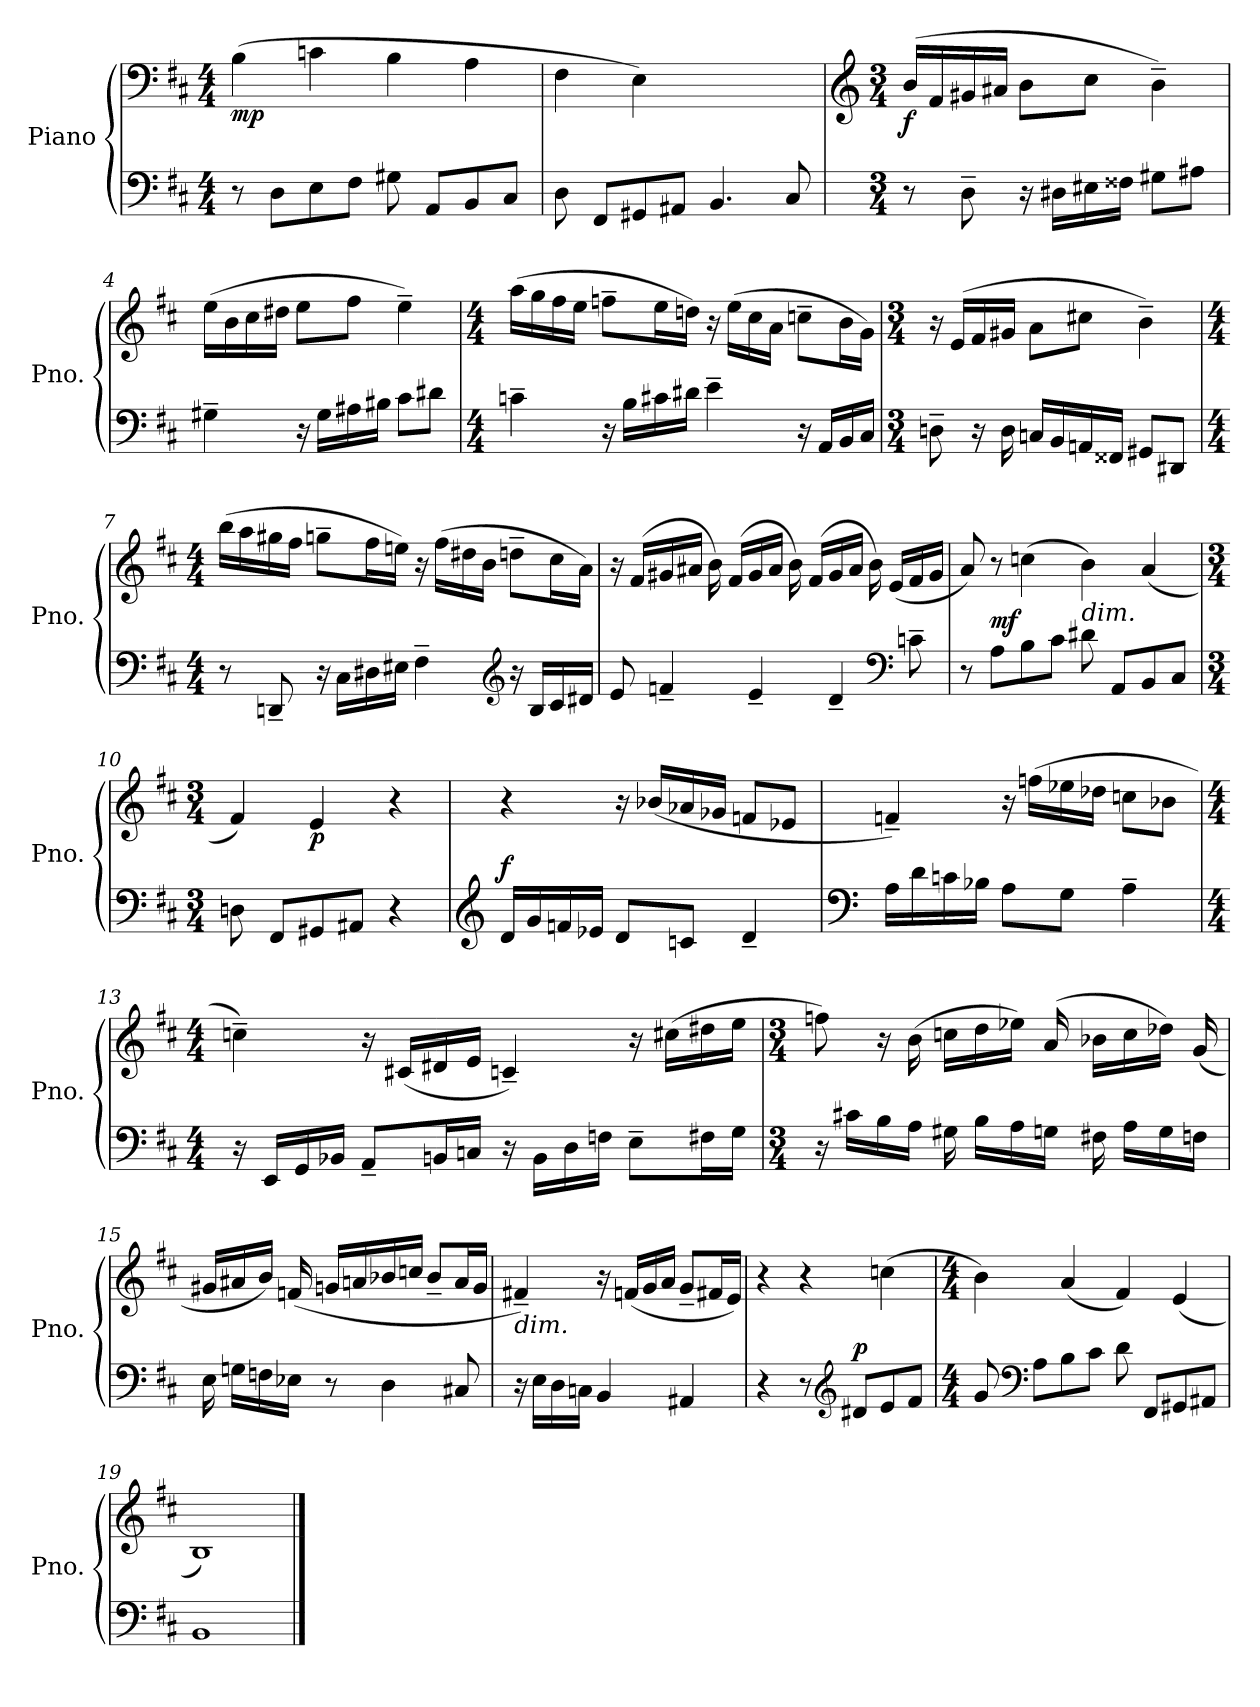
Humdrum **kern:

**kern	**kern	**dynam
*part1	*part1	*part1
*staff2	*staff1	*staff1/2
*I"Piano	*	*
*I'Pno.	*	*
*clefF4	*clefF4	*
*k[f#c#]	*k[f#c#]	*
*M4/4	*M4/4	*
*MM60	*MM60	*
=1	=1	=1
!	!	!LO:DY:b
8r	(>4B\	mp
8D\L	.	.
8E\	4cn\	.
8F#\J	.	.
8G#X\	4B\	.
8AA/L	.	.
8BB/	4A\	.
8C#/J	.	.
=2	=2	=2
8D\	4F#\	.
8FF#/L	.	.
8GG#X/	4E\)	.
8AA#X/J	.	.
4.BB/	2ryy	.
8C#/	.	.
=3	=3	=3
*	*clefG2	*
*M3/4	*M3/4	*
!	!	!LO:DY:b
8r	(>16b/LL	f
.	16f#/	.
8D~\	16g#X/	.
.	16a#X/JJ	.
16r	8b\L	.
16D#X\LL	.	.
16E#X\	8cc#\J	.
16F##X\JJ	.	.
8G#X\L	4b~\)	.
8A#X\J	.	.
!!LO:LB:g=z
=4	=4	=4
4G#X~\	(>16ee\LL	.
.	16b\	.
.	16cc#\	.
.	16dd#X\JJ	.
16r	8ee\L	.
16G#\LL	.	.
16A#X\	8ff#\J	.
16B#X\JJ	.	.
8c#\L	4ee~\)	.
8d#X\J	.	.
=5	=5	=5
*M4/4	*M4/4	*
4cn~\	(>16aa\LL	.
.	16gg\	.
.	16ff#\	.
.	16ee\JJ	.
16r	8ffn~\L	.
16B\LL	.	.
16c#X\	16ee\L	.
16d#X\JJ	16ddn\JJ)	.
4e~\	16r	.
.	(>16ee\LL	.
.	16cc#\	.
.	16a\JJ	.
16r	8ccn~\L	.
16AA/LL	.	.
16BB/	16b\L	.
16C#/JJ	16g\JJ)	.
!!LO:LB:g=z
=6	=6	=6
*M3/4	*M3/4	*
8Dn~\	16r	.
.	(>16e/LL	.
16r	16f#/	.
16D\	16g#X/JJ	.
16Cn/LL	8a\L	.
16BB/	.	.
16AAn/	8cc#X\J	.
16FF##X/JJ	.	.
8GG#X/L	4b~\)	.
8DD#X/J	.	.
=7	=7	=7
*M4/4	*M4/4	*
8r	(>16bb\LL	.
.	16aa\	.
8DDn~/	16gg#X\	.
.	16ff#\JJ	.
16r	8ggn~\L	.
16C#\LL	.	.
16D#X\	16ff#\L	.
16E#X\JJ	16een\JJ)	.
4F#~\	16r	.
.	(>16ff#\LL	.
.	16dd#X\	.
.	16b\JJ	.
*clefG2	*	*
16r	8ddn~\L	.
16B/LL	.	.
16c#/	16cc#\L	.
16d#X/JJ	16a\JJ)	.
!!LO:LB:g=z
=8	=8	=8
8e/	16r	.
.	(>16f#/LL	.
4fn~/	16g#X/	.
.	16a#X/JJ	.
.	16b\)	.
.	(>16f#/LL	.
4e~/	16g#/	.
.	16a#/JJ	.
.	16b\)	.
.	(>16f#/LL	.
4d~/	16g#/	.
.	16a#/JJ	.
.	16b\)	.
.	(<16e/LL	.
*clefF4	*	*
8cn~\	16f#/	.
.	16g#/JJ	.
=9	=9	=9
8r	8a/)	.
!	!	!LO:DY:a=2
8A\L	8r	mf
8B\	(>4ccn\	.
8c#\J	.	.
!	!LO:TX:b:i:t=dim.	!
8d#X\	4b\)	.
8AA/L	.	.
8BB/	(<4a/	.
8C#/J	.	.
=10	=10	=10
*M3/4	*M3/4	*
8Dn\	4f#/)	.
8FF#/L	.	.
!	!	!LO:DY:b
8GG#X/	4e/	p
8AA#X/J	.	.
4r	4r	.
!!LO:LB:g=z
=11	=11	=11
*clefG2	*	*
!	!	!LO:DY:a=2
16d/LL	4r	f
16g/	.	.
16fn/	.	.
16e-X/JJ	.	.
8d/L	16r	.
.	(<16b-X/LL	.
8cn/J	16a-X/	.
.	16g-X/JJ	.
4d~/	8fn/L	.
.	8e-X/J	.
=12	=12	=12
*clefF4	*	*
16A\LL	4fn~/)	.
16d\	.	.
16cn\	.	.
16B-X\JJ	.	.
8A\L	16r	.
.	(>16ffn\LL	.
8G\J	16ee-X\	.
.	16dd-X\JJ	.
4A~\	8ccn\L	.
.	8b-X\J	.
!!LO:LB:g=z
=13	=13	=13
*M4/4	*M4/4	*
16r	4ccn~\)	.
16EE/LL	.	.
16GG/	.	.
16BB-X/JJ	.	.
8AA~/L	16r	.
.	(<16c#X/LL	.
16BBn/L	16d#X/	.
16Cn/JJ	16e/JJ	.
16r	4cn~/)	.
16BB\LL	.	.
16D\	.	.
16Fn\JJ	.	.
8E~\L	16r	.
.	(>16cc#X\LL	.
16F#X\L	16dd#X\	.
16G\JJ	16ee\JJ	.
=14	=14	=14
*M3/4	*M3/4	*
16r	8ffn\)	.
16c#X\LL	.	.
16B\	16r	.
16A\JJ	(>16b\	.
16G#X\	16ccn\LL	.
16B\LL	16dd\	.
16A\	16ee-X\JJ)	.
16Gn\JJ	(>16a/	.
16F#X\	16b-X\LL	.
16A\LL	16cc\	.
16G\	16dd-X\JJ)	.
16Fn\JJ	(<16g/	.
!!LO:PB:g=z
=15	=15	=15
16E\	16g#X/LL	.
16Gn\LL	16a#X/	.
16Fn\	16b/JJ)	.
16E-X\JJ	(<16fn/	.
8r	16gn/LL	.
.	16an/	.
4D\	16b-X/	.
.	16ccn/JJ	.
.	8b-~/L	.
8C#X/	16a/L	.
.	16g/JJ	.
=16	=16	=16
!	!LO:TX:b:i:t=dim.	!
16r	4f#X~/)	.
16E\LL	.	.
16D\	.	.
16Cn\JJ	.	.
4BB/	16r	.
.	(<16fn/LL	.
.	16g/	.
.	16a/JJ	.
4AA#X/	8g~/L	.
.	16f#X/L	.
.	16e/JJ)	.
=17	=17	=17
4r	4r	.
8r	4r	.
*clefG2	*	*
!	!	!LO:DY:a=2
8d#X/L	.	p
8e/	(>4ccn\	.
8f#/J	.	.
!!LO:LB:g=z
=18	=18	=18
*M4/4	*M4/4	*
8g/	4b\)	.
*clefF4	*	*
8A\L	.	.
8B\	(<4a/	.
8c#\J	.	.
8d\	4f#/)	.
8FF#/L	.	.
8GG#X/	(<4e/	.
8AA#X/J	.	.
=19	=19	=19
1BB	1B)	.
==	==	==
*-	*-	*-
